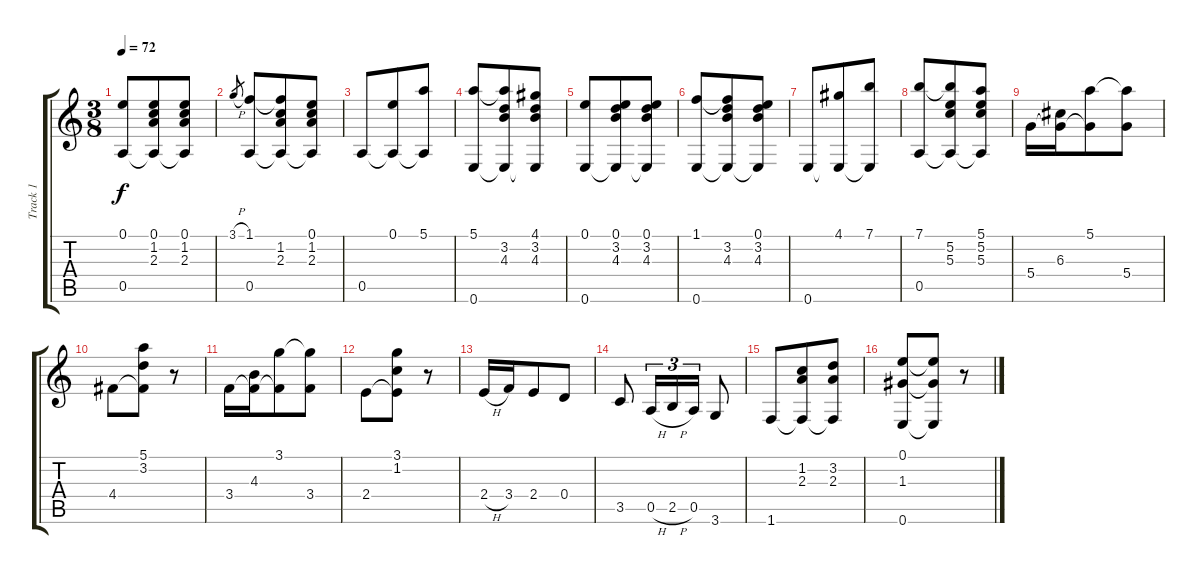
\track ("Track 1" "Track 1") {instrument acousticguitarnylon}
\staff {score tabs}
\tuning (E4 B3 G3 D3 A2 E2) {hide}
\ts (3 8)
\tempo 72
\clef g2
\ks c
(0.1 0.5).8{dy f instrument acousticguitarnylon} (0.1 1.2 2.3 0.5{t}).8 (0.1 1.2 2.3 0.5{t}).8 |
3.1{h}.8{gr} (1.1 0.5).8 (1.1{t} 1.2 2.3 0.5{t}).8 (0.1 1.2 2.3 0.5{t}).8 |
0.5.8 (0.1 0.5{t}).8 (5.1 0.5{t}).8 |
(5.1 0.6).8 (5.1{t} 3.2 4.3 0.6{t}).8 (4.1 3.2 4.3 0.6{t}).8 |
(0.1 0.6).8 (0.1 3.2 4.3 0.6{t}).8 (0.1 3.2 4.3 0.6{t}).8 |
(1.1 0.6).8 (1.1{t} 3.2 4.3 0.6{t}).8 (0.1 3.2 4.3 0.6{t}).8 |
0.6.8 (4.1 0.6{t}).8 (7.1 0.6{t}).8 |
(7.1 0.5).8 (7.1{t} 5.2 5.3 0.5{t}).8 (5.1 5.2 5.3 0.5{t}).8 |
5.4.16 (6.3 5.4{t}).16 (5.1 5.4{t}).8 (5.1{t} 5.4).8 |
4.4.8 (5.1 3.2 4.4{t}).8 r.8 |
3.4.16 (4.3 3.4{t}).16 (3.1 3.4{t}).8 (3.1{t} 3.4).8 |
2.4.8 (3.1 1.2 2.4{t}).8 r.8 |
2.4{h}.16 3.4.16 2.4.8 0.4.8 |
3.5.8 0.5{h}.16{tu (3 2)} 2.5{h}.16{tu (3 2)} 0.5.16{tu (3 2)} 3.6.8 |
1.6.8 (1.2 2.3 1.6{t}).8 (3.2 2.3 1.6{t}).8 |
(0.1 1.3 0.6).8 (0.1{t} 1.3{t} 0.6{t}).8 r.8
